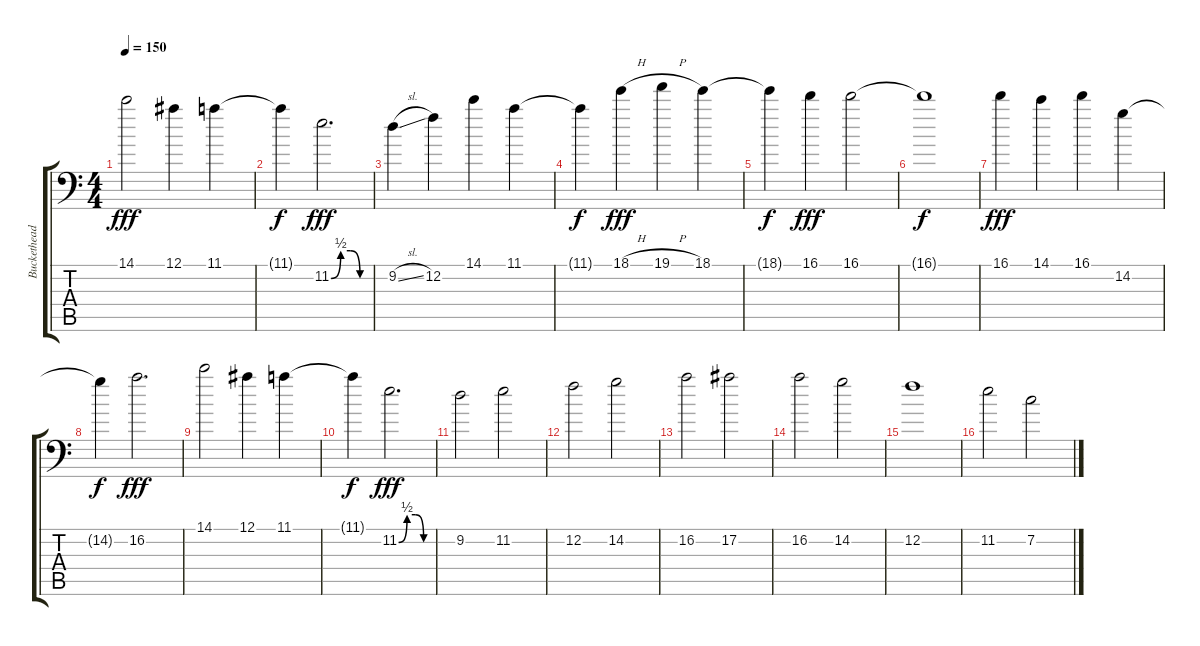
\track ("Buckethead" "Buckethead") {instrument overdrivenguitar}
\staff {score tabs}
\tuning (Bb3 F3 Db3 Ab2 Eb2 Bb1) {hide}
\ts (4 4)
\tempo 150
\clef f4
\ks c
14.1.2{dy fff} 12.1.4 11.1.4 |
11.1{t}.4{dy f} 11.2{be (custom 0 0 15 2 30 2 45 0 60 0)}.2{d dy fff} |
9.2{sl}.4 12.2.4 14.1.4 11.1.4 |
11.1{t}.4{dy f} 18.1{h}.4{dy fff} 19.1{h}.4 18.1.4 |
18.1{t}.4{dy f} 16.1.4{dy fff} 16.1.2 |
16.1{t}.1{dy f} |
16.1.4{dy fff} 14.1.4 16.1.4 14.2.4 |
14.2{t}.4{dy f} 16.2.2{d dy fff} |
14.1.2 12.1.4 11.1.4 |
11.1{t}.4{dy f} 11.2{be (custom 0 0 15 2 30 2 45 0 60 0)}.2{d dy fff} |
9.2.2 11.2.2 |
12.2.2 14.2.2 |
16.2.2 17.2.2 |
16.2.2 14.2.2 |
12.2.1 |
11.2.2 7.2.2
